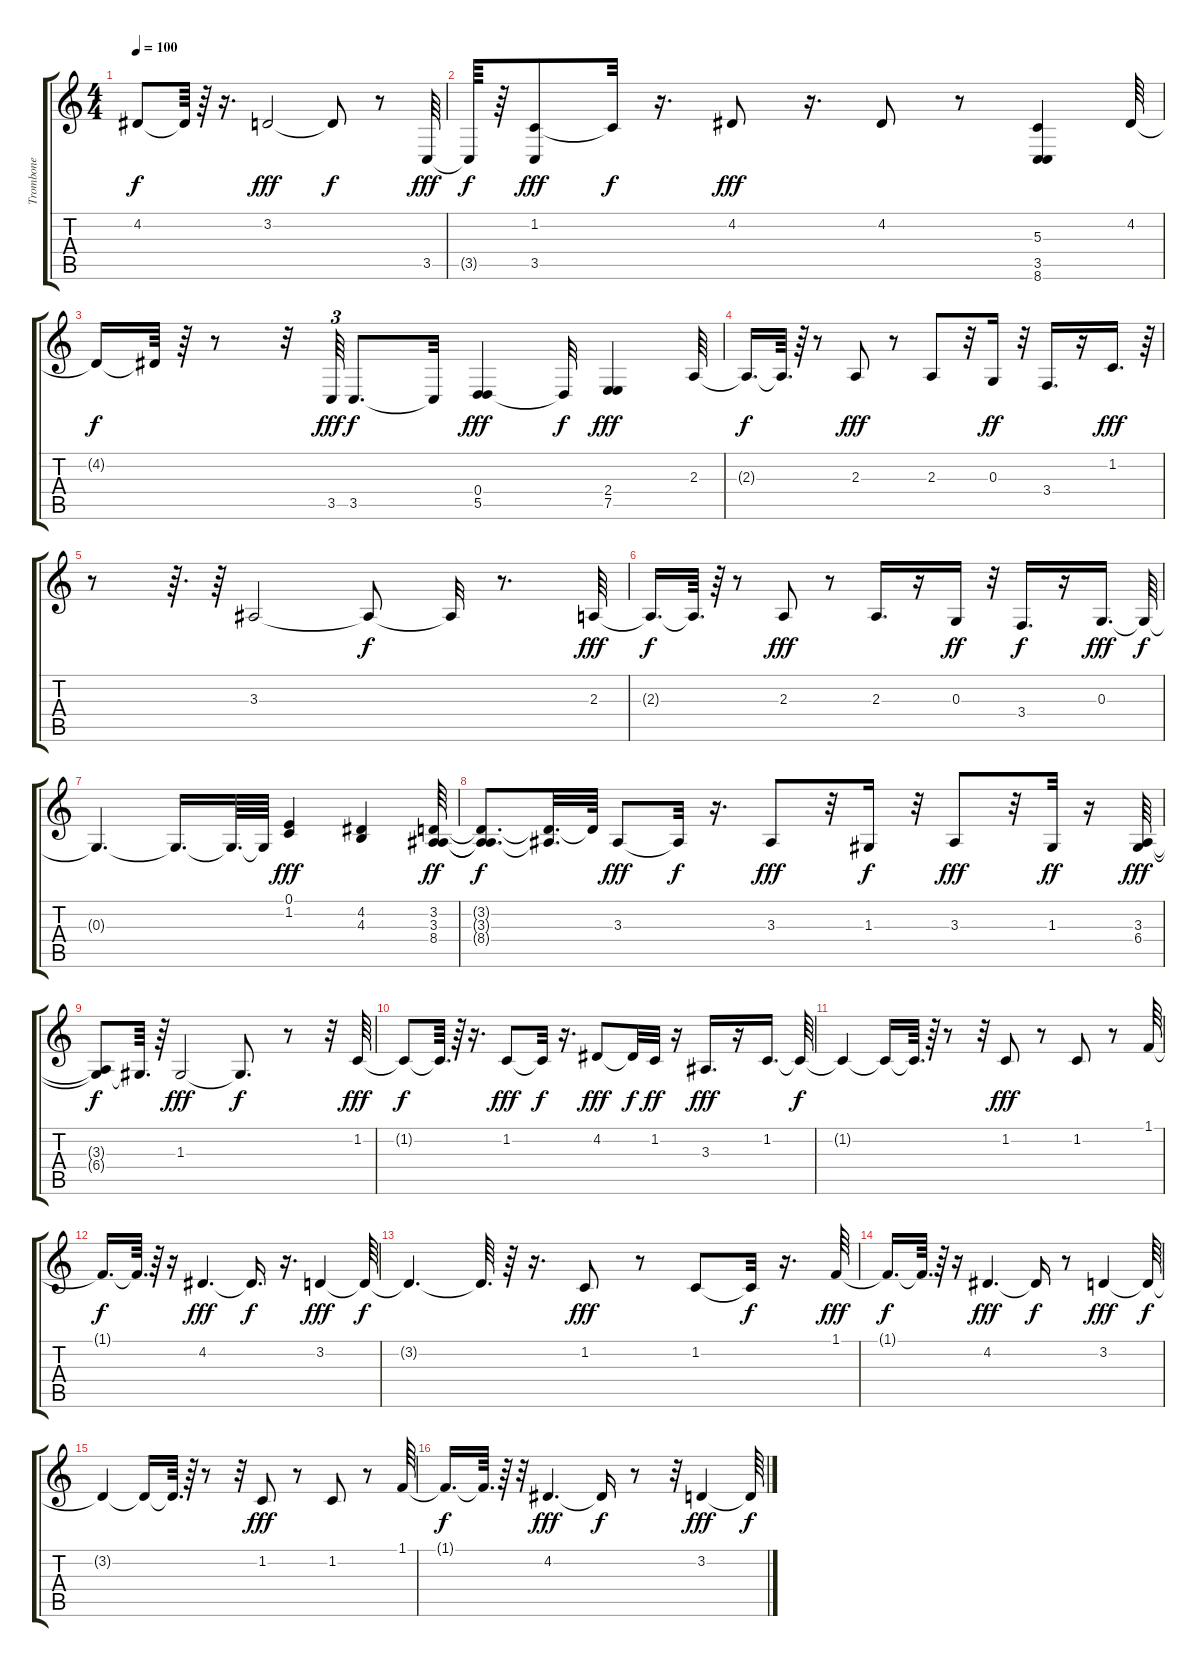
\track ("Trombone" "Trombone") {instrument trombone}
\staff {score tabs}
\tuning (E4 B3 G3 D3 A2 E2) {hide}
\ts (4 4)
\tempo 100
\clef g2
\ks c
4.2{t}.8{dy f} 4.2{t}.64 r.64 r.16{d} 3.2.2{dy fff} 3.2{t}.8{dy f} r.8 3.5.64{dy fff} |
3.5{t}.64{dy f} r.64 (1.2 3.5).8{dy fff} 1.2{t}.32{dy f} r.16{d} 4.2.8{dy fff} r.16{d} 4.2.8 r.8 (5.3 3.5 8.6).4 4.2.64 |
4.2{t}.16{dy f} 4.2{t}.64 r.64 r.8 r.32 3.5.64{tu (3 2) dy fff} 3.5.8{d dy f} 3.5{t}.32 (0.4 5.5).4{dy fff} 0.4{t}.32{dy f} (2.4 7.5).4{dy fff} 2.3.64 |
2.3{t}.16{d dy f} 2.3{t}.64{d} r.64 r.8 2.3.8{dy fff} r.8 2.3.8 r.32 0.3.16{dy ff} r.32 3.4.16{d} r.16 1.2.16{d dy fff} r.64 |
r.8 r.64{d} r.64 3.3.2 3.3{t}.8{dy f} 3.3{t}.32 r.8{d} 2.3.64{dy fff} |
2.3{t}.16{d dy f} 2.3{t}.64{d} r.64 r.8 2.3.8{dy fff} r.8 2.3.16{d} r.16 0.3.16{dy ff} r.32 3.4.16{d dy f} r.16 0.3.16{d dy fff} 0.3{t}.64{dy f} |
0.3{t}.4{d} 0.3{t}.16{d} 0.3{t}.64{d} 0.3{t}.64 (0.1 1.2).4{dy fff} (4.2 4.3).4 (3.2 3.3 8.4).64{dy ff} |
(3.2{t} 3.3{t} 8.4{t}).8{d dy f} (3.2{t} 3.3{t}).32{d} 3.2{t}.64 3.3.8{dy fff} 3.3{t}.32{dy f} r.16{d} 3.3.8{dy fff} r.32 1.3.16{dy f} r.32 3.3.8{dy fff} r.32 1.3.32{dy ff} r.16 (3.3 6.4).64{dy fff} |
(3.3{t} 6.4{t}).8{dy f} 6.4{t}.64{d} r.64 1.3.2{dy fff} 1.3{t}.8{d dy f} r.8 r.32 1.2.64{dy fff} |
1.2{t}.8{dy f} 1.2{t}.64{d} r.64 r.16{d} 1.2.8{dy fff} 1.2{t}.32{dy f} r.16{d} 4.2.8{dy fff} 4.2{t}.32{dy f} 1.2.32{dy ff} r.16 3.3.16{d dy fff} r.16 1.2.16{d} 1.2{t}.64{dy f} |
1.2{t}.4 1.2{t}.16 1.2{t}.64{d} r.64 r.8 r.32 1.2.8{dy fff} r.8 1.2.8 r.8 1.1.64 |
1.1{t}.16{d dy f} 1.1{t}.64{d} r.64 r.16 4.2.4{d dy fff volume 10} 4.2{t}.16{d dy f} r.16{d} 3.2.4{dy fff volume 9} 3.2{t}.64{dy f} |
3.2{t}.4{d} 3.2{t}.64{d} r.64 r.16{d} 1.2.8{dy fff volume 8} r.8 1.2.8{volume 8} 1.2{t}.32{dy f} r.16{d} 1.1.64{dy fff volume 7} |
1.1{t}.16{d dy f} 1.1{t}.64{d} r.64 r.16 4.2.4{d dy fff volume 7} 4.2{t}.16{dy f} r.8 3.2.4{dy fff volume 6} 3.2{t}.64{dy f} |
3.2{t}.4 3.2{t}.16 3.2{t}.64{d} r.64 r.8 r.32 1.2.8{dy fff volume 5} r.8 1.2.8{volume 4} r.8 1.1.64{volume 4} |
1.1{t}.16{d dy f} 1.1{t}.64{d} r.64 r.32 4.2.4{d dy fff volume 4} 4.2{t}.16{dy f} r.8 r.32 3.2.4{dy fff volume 3} 3.2{t}.64{dy f}
